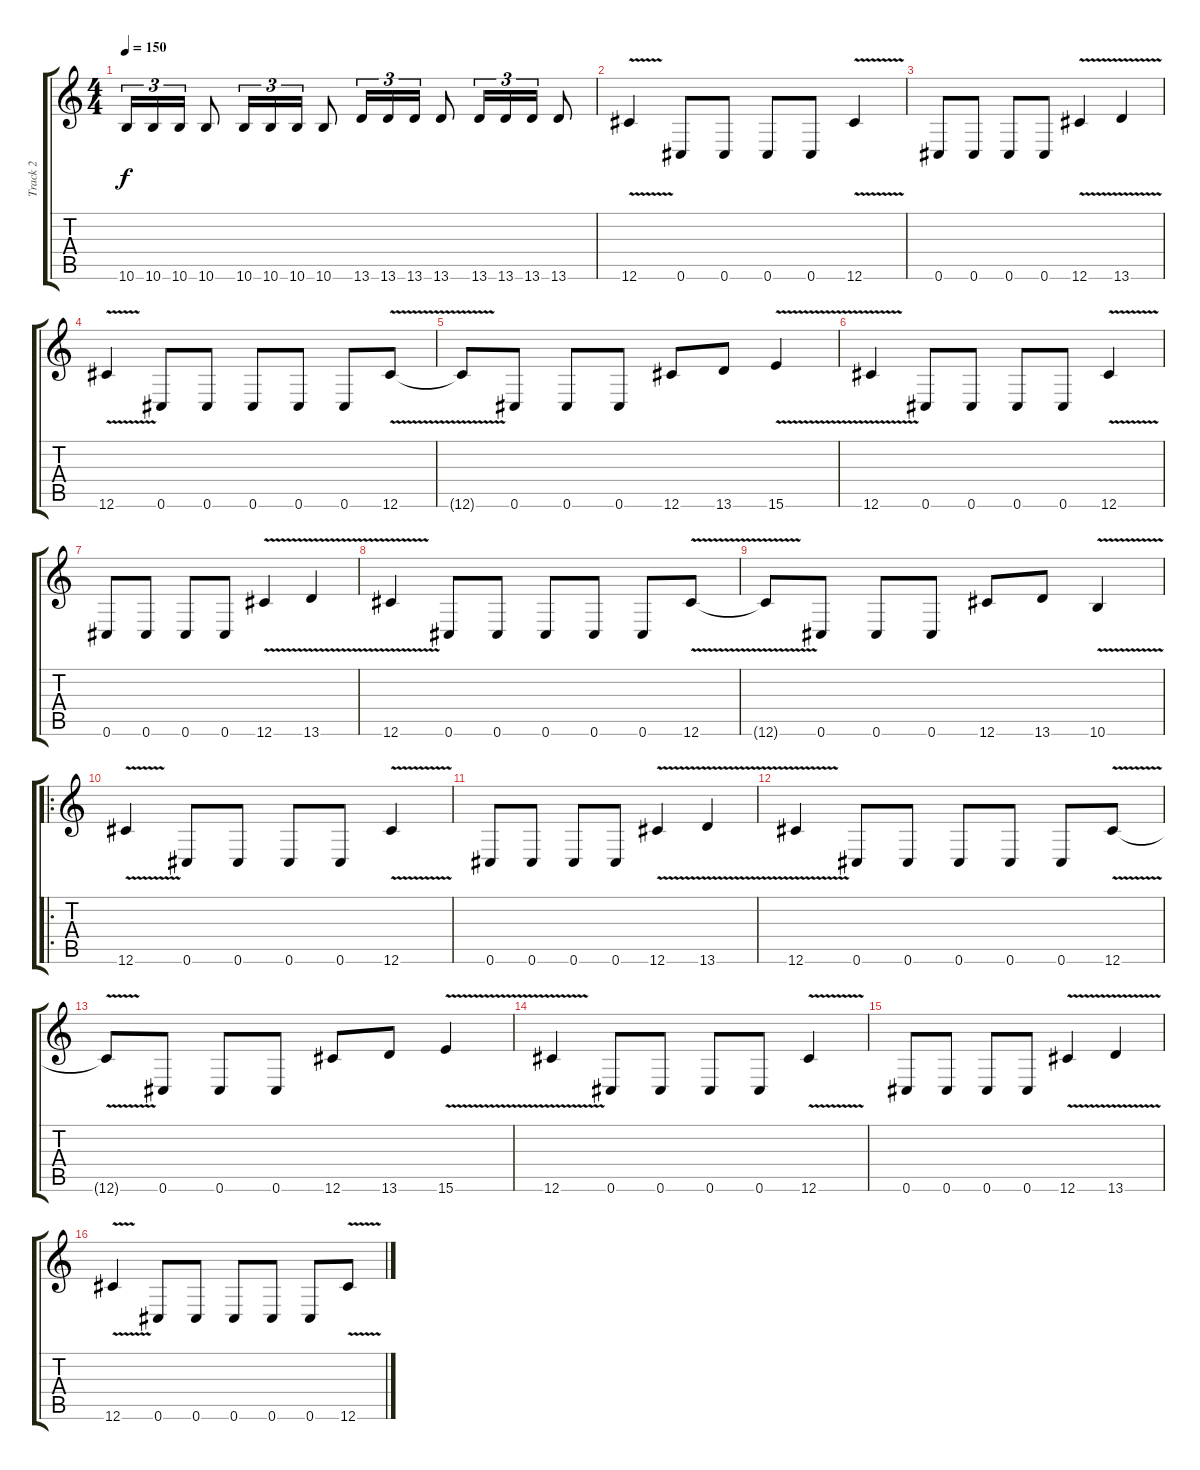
\track ("Track 2" "Track 2") {instrument overdrivenguitar}
\staff {score tabs}
\tuning (Eb4 Bb3 Gb3 Db3 Ab2 Db2) {hide}
\ts (4 4)
\tempo 150
\clef g2
\ks c
10.6.16{tu (3 2) dy f} 10.6.16{tu (3 2)} 10.6.16{tu (3 2)} 10.6.8 10.6.16{tu (3 2)} 10.6.16{tu (3 2)} 10.6.16{tu (3 2)} 10.6.8 13.6.16{tu (3 2)} 13.6.16{tu (3 2)} 13.6.16{tu (3 2)} 13.6.8 13.6.16{tu (3 2)} 13.6.16{tu (3 2)} 13.6.16{tu (3 2)} 13.6.8 |
12.6{v}.4 0.6.8 0.6.8 0.6.8 0.6.8 12.6{v}.4 |
0.6.8 0.6.8 0.6.8 0.6.8 12.6{v}.4 13.6{v}.4 |
12.6{v}.4 0.6.8 0.6.8 0.6.8 0.6.8 0.6.8 12.6{v}.8 |
12.6{t}.8 0.6.8 0.6.8 0.6.8 12.6.8 13.6.8 15.6{v}.4 |
12.6{v}.4 0.6.8 0.6.8 0.6.8 0.6.8 12.6{v}.4 |
0.6.8 0.6.8 0.6.8 0.6.8 12.6{v}.4 13.6{v}.4 |
12.6{v}.4 0.6.8 0.6.8 0.6.8 0.6.8 0.6.8 12.6{v}.8 |
12.6{t}.8 0.6.8 0.6.8 0.6.8 12.6.8 13.6.8 10.6{v}.4 |
\ro
12.6{v}.4 0.6.8 0.6.8 0.6.8 0.6.8 12.6{v}.4 |
0.6.8 0.6.8 0.6.8 0.6.8 12.6{v}.4 13.6{v}.4 |
12.6{v}.4 0.6.8 0.6.8 0.6.8 0.6.8 0.6.8 12.6{v}.8 |
12.6{t}.8 0.6.8 0.6.8 0.6.8 12.6.8 13.6.8 15.6{v}.4 |
12.6{v}.4 0.6.8 0.6.8 0.6.8 0.6.8 12.6{v}.4 |
0.6.8 0.6.8 0.6.8 0.6.8 12.6{v}.4 13.6{v}.4 |
12.6{v}.4 0.6.8 0.6.8 0.6.8 0.6.8 0.6.8 12.6{v}.8
